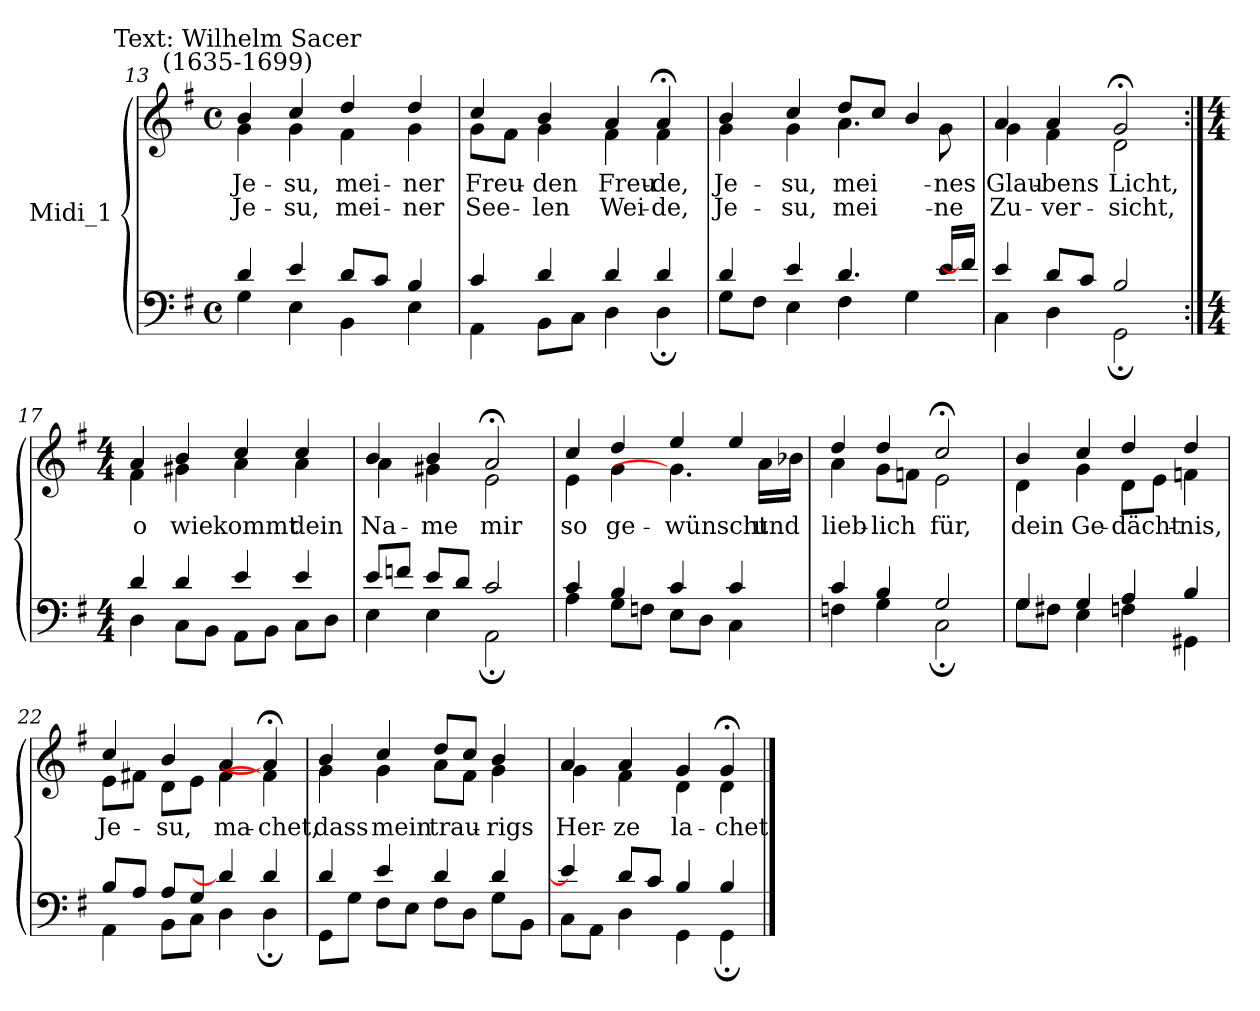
**kern	**kern	**text	**text
*part1	*part1	*part1	*part1
*staff2	*staff1	*staff1	*staff1
*I"Midi_1	*	*	*
!!LO:LB:g=z
*clefF4	*clefG2	*	*
*k[f#]	*k[f#]	*	*
*G:	*G:	*	*
*M4/4	*M4/4	*	*
*met(c)	*met(c)	*	*
=13	=13	=13	=13
*^	*^	*	*
!	!	!LO:TX:a:cj:t=Text&colon; Wilhelm Sacer\n(1635-1699)	!	!	!
!	!	!	!	!LO:LY:b	!LO:LY:b
4d/	4G\	4b/	4g\	Je-	-Je-
!	!	!	!	!LO:LY:b	!LO:LY:b
4e/	4E\	4cc/	4g\	-su,	su,
!	!	!	!	!LO:LY:b	!LO:LY:b
8d/L	4BB\	4dd/	4f#\	mei-	-mei-
8c/J	.	.	.	.	.
!	!	!	!	!LO:LY:b	!LO:LY:b
4B/	4E\	4dd/	4g\	-ner	ner
=14	=14	=14	=14	=14	=14
!	!	!	!	!LO:LY:b	!LO:LY:b
4c/	4AA\	4cc/	8g\L	Freu-	-See-
.	.	.	8f#\J	.	.
!	!	!	!	!LO:LY:b	!LO:LY:b
4d/	8BB\L	4b/	4g\	-den	len
.	8C\J	.	.	.	.
!	!	!	!	!LO:LY:b	!LO:LY:b
4d/	4D\	4a/	4f#\	Freu-	-Wei-
!	!	!	!	!LO:LY:b	!LO:LY:b
4d/	4D;\	4a;</	4f#\	-de,	de,
=15	=15	=15	=15	=15	=15
!	!	!	!	!LO:LY:b	!LO:LY:b
4d/	8G\L	4b/	4g\	Je-	-Je-
.	8F#\J	.	.	.	.
!	!	!	!	!LO:LY:b	!LO:LY:b
4e/	4E\	4cc/	4g\	-su,	su,
!	!	!	!	!LO:LY:b	!LO:LY:b
4.d/	4F#\	8dd/L	4.a\	mei-	-mei-
.	.	8cc/J	.	.	.
.	4G\	4b/	.	.	.
!	!	!	!	!LO:LY:b	!LO:LY:b
16e/LL	.	.	8g\	-nes	ne
16f/JJ]	.	.	.	.	.
=16	=16	=16	=16	=16	=16
!	!	!	!	!LO:LY:b	!LO:LY:b
4e/	4C\	4a/	4g\	Glau-	-Zu-
!	!	!	!	!LO:LY:b	!LO:LY:b
8d/L	4D\	4a/	4f#\	-bens	ver-
8c/J	.	.	.	.	.
!	!	!	!	!LO:LY:b	!LO:LY:b
2B/	2GG;\	2g;</	2d\	-Licht,	sicht,
!!LO:LB:g=z	!!
=17:|!	=17:|!	=17:|!	=17:|!	=17:|!	=17:|!
*M4/4	*	*M4/4	*	*	*
!	!	!	!	!LO:LY:b	!
4d/	4D\	4a/	4f#\	o	.
!	!	!	!	!LO:LY:b	!
4d/	8C\L	4b/	4g#X\	wie	.
.	8BB\J	.	.	.	.
!	!	!	!	!LO:LY:b	!
4e/	8AA\L	4cc/	4a\	kommt	.
.	8BB\J	.	.	.	.
!	!	!	!	!LO:LY:b	!
4e/	8C\L	4cc/	4a\	dein	.
.	8D\J	.	.	.	.
=18	=18	=18	=18	=18	=18
!	!	!	!	!LO:LY:b	!
8e/L	4E\	4b/	4a\	Na-	.
8fn/J	.	.	.	.	.
!	!	!	!	!LO:LY:b	!
8e/L	4E\	4b/	4g#X\	-me	.
8d/J	.	.	.	.	.
!	!	!	!	!LO:LY:b	!
2c/	2AA;\	2a;</	2e\	mir	.
=19	=19	=19	=19	=19	=19
!	!	!	!	!LO:LY:b	!
4c/	4A\	4cc/	4e\	so	.
!	!	!	!	!LO:LY:b	!
4B/	8G\L	4dd/	4g\	ge-	.
.	8Fn\J	.	.	.	.
!	!	!	!	!LO:LY:b	!
4c/	8E\L	4ee/	4.g\]	-wünscht	.
.	8D\J	.	.	.	.
4c/	4C\	4ee/	.	.	.
!	!	!	!	!LO:LY:b	!
.	.	.	16a\LL	und	.
.	.	.	16b-X\JJ	.	.
=20	=20	=20	=20	=20	=20
!	!	!	!	!LO:LY:b	!
4c/	4Fn\	4dd/	4a\	lieb-	.
!	!	!	!	!LO:LY:b	!
4B/	4G\	4dd/	8g\L	-lich	.
.	.	.	8fn\J	.	.
!	!	!	!	!LO:LY:b	!
2G/	2C;\	2cc;</	2e\	für,	.
!!LO:LB:g=z	!!
=21	=21	=21	=21	=21	=21
!	!	!	!	!LO:LY:b	!
4G/	8G\L	4b/	4d\	dein	.
.	8F#X\J	.	.	.	.
!	!	!	!	!LO:LY:b	!
4G/	4E\	4cc/	4g\	Ge-	.
!	!	!	!	!LO:LY:b	!
4A/	4Fn\	4dd/	8d\L	-dächt-	.
.	.	.	8e\J	.	.
!	!	!	!	!LO:LY:b	!
4B/	4GG#X\	4dd/	4fn\	-nis,	.
=22	=22	=22	=22	=22	=22
!	!	!	!	!LO:LY:b	!
8B/L	4AA\	4cc/	8e\L	Je-	.
8A/J	.	.	8f#X\J	.	.
!	!	!	!	!LO:LY:b	!
8A/L	8BB\L	4b/	8d\L	-su,	.
8G/J	8C\J	.	8e\J	.	.
!	!	!	!	!LO:LY:b	!
4d/]	4D\	4a/	4f#\	ma-	.
!	!	!	!	!LO:LY:b	!
4d/	4D;\	4a;</]	4f#\]	-chet,	.
=23	=23	=23	=23	=23	=23
!	!	!	!	!LO:LY:b	!
4d/	8GG\L	4b/	4g\	dass	.
.	8G\J	.	.	.	.
!	!	!	!	!LO:LY:b	!
4e/	8F#\L	4cc/	4g\	mein	.
.	8E\J	.	.	.	.
!	!	!	!	!LO:LY:b	!
4d/	8F#\L	8dd/L	8a\L	trau-	.
.	8D\J	8cc/J	8f#\J	.	.
!	!	!	!	!LO:LY:b	!
4d/	8G\L	4b/	4g\	-rigs	.
.	8BB\J	.	.	.	.
=24	=24	=24	=24	=24	=24
!	!	!	!	!LO:LY:b	!
4e/]	8C\L	4a/	4g\	Her-	.
.	8AA\J	.	.	.	.
!	!	!	!	!LO:LY:b	!
8d/L	4D\	4a/	4f#\	-ze	.
8c/J	.	.	.	.	.
!	!	!	!	!LO:LY:b	!
4B/	4GG\	4g/	4d\	la-	.
!	!	!	!	!LO:LY:b	!
4B/	4GG;\	4g;</	4d\	-chet.	.
*v	*v	*	*	*	*
*	*v	*v	*	*
==	==	==	==
*-	*-	*-	*-
